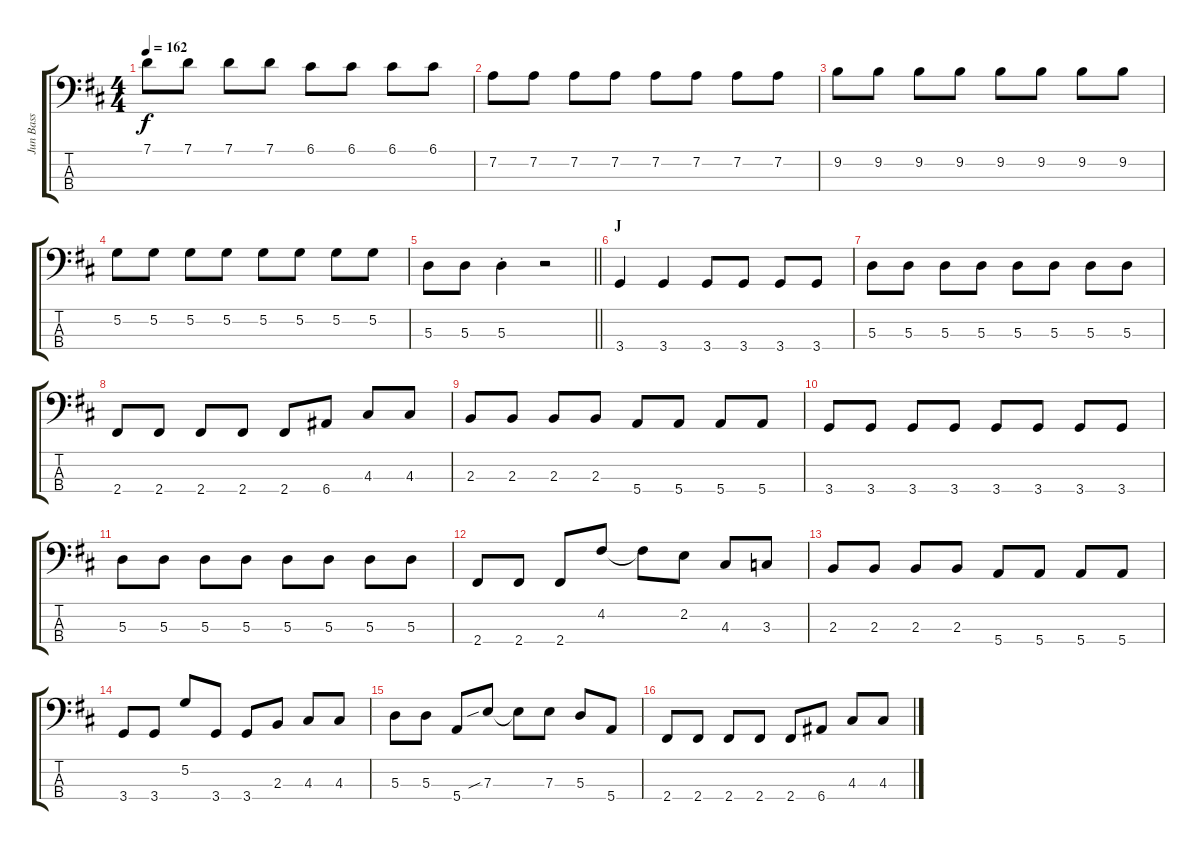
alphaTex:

\track ("Jun Bass" "Jun Bass") {instrument electricbasspick}
\staff {score tabs}
\tuning (G2 D2 A1 E1) {hide}
\ts (4 4)
\tempo 162
\clef f4
\ks d
7.1.8{dy f} 7.1.8 7.1.8 7.1.8 6.1.8 6.1.8 6.1.8 6.1.8 |
7.2.8 7.2.8 7.2.8 7.2.8 7.2.8 7.2.8 7.2.8 7.2.8 |
9.2.8 9.2.8 9.2.8 9.2.8 9.2.8 9.2.8 9.2.8 9.2.8 |
5.2.8 5.2.8 5.2.8 5.2.8 5.2.8 5.2.8 5.2.8 5.2.8 |
\barLineRight lightlight
5.3.8 5.3.8 5.3{st}.4 r.2 |
\section ("" "J")
3.4.4 3.4.4 3.4.8 3.4.8 3.4.8 3.4.8 |
5.3.8 5.3.8 5.3.8 5.3.8 5.3.8 5.3.8 5.3.8 5.3.8 |
2.4.8 2.4.8 2.4.8 2.4.8 2.4.8 6.4.8 4.3.8 4.3.8 |
2.3.8 2.3.8 2.3.8 2.3.8 5.4.8 5.4.8 5.4.8 5.4.8 |
3.4.8 3.4.8 3.4.8 3.4.8 3.4.8 3.4.8 3.4.8 3.4.8 |
5.3.8 5.3.8 5.3.8 5.3.8 5.3.8 5.3.8 5.3.8 5.3.8 |
2.4.8 2.4.8 2.4.8 4.2.8 4.2{t}.8 2.2.8 4.3.8 3.3.8 |
2.3.8 2.3.8 2.3.8 2.3.8 5.4.8 5.4.8 5.4.8 5.4.8 |
3.4.8 3.4.8 5.2.8 3.4.8 3.4.8 2.3.8 4.3.8 4.3.8 |
5.3.8 5.3.8 5.4.8 7.3{sib}.8 7.3{t}.8 7.3.8 5.3.8 5.4.8 |
2.4.8 2.4.8 2.4.8 2.4.8 2.4.8 6.4.8 4.3.8 4.3.8
